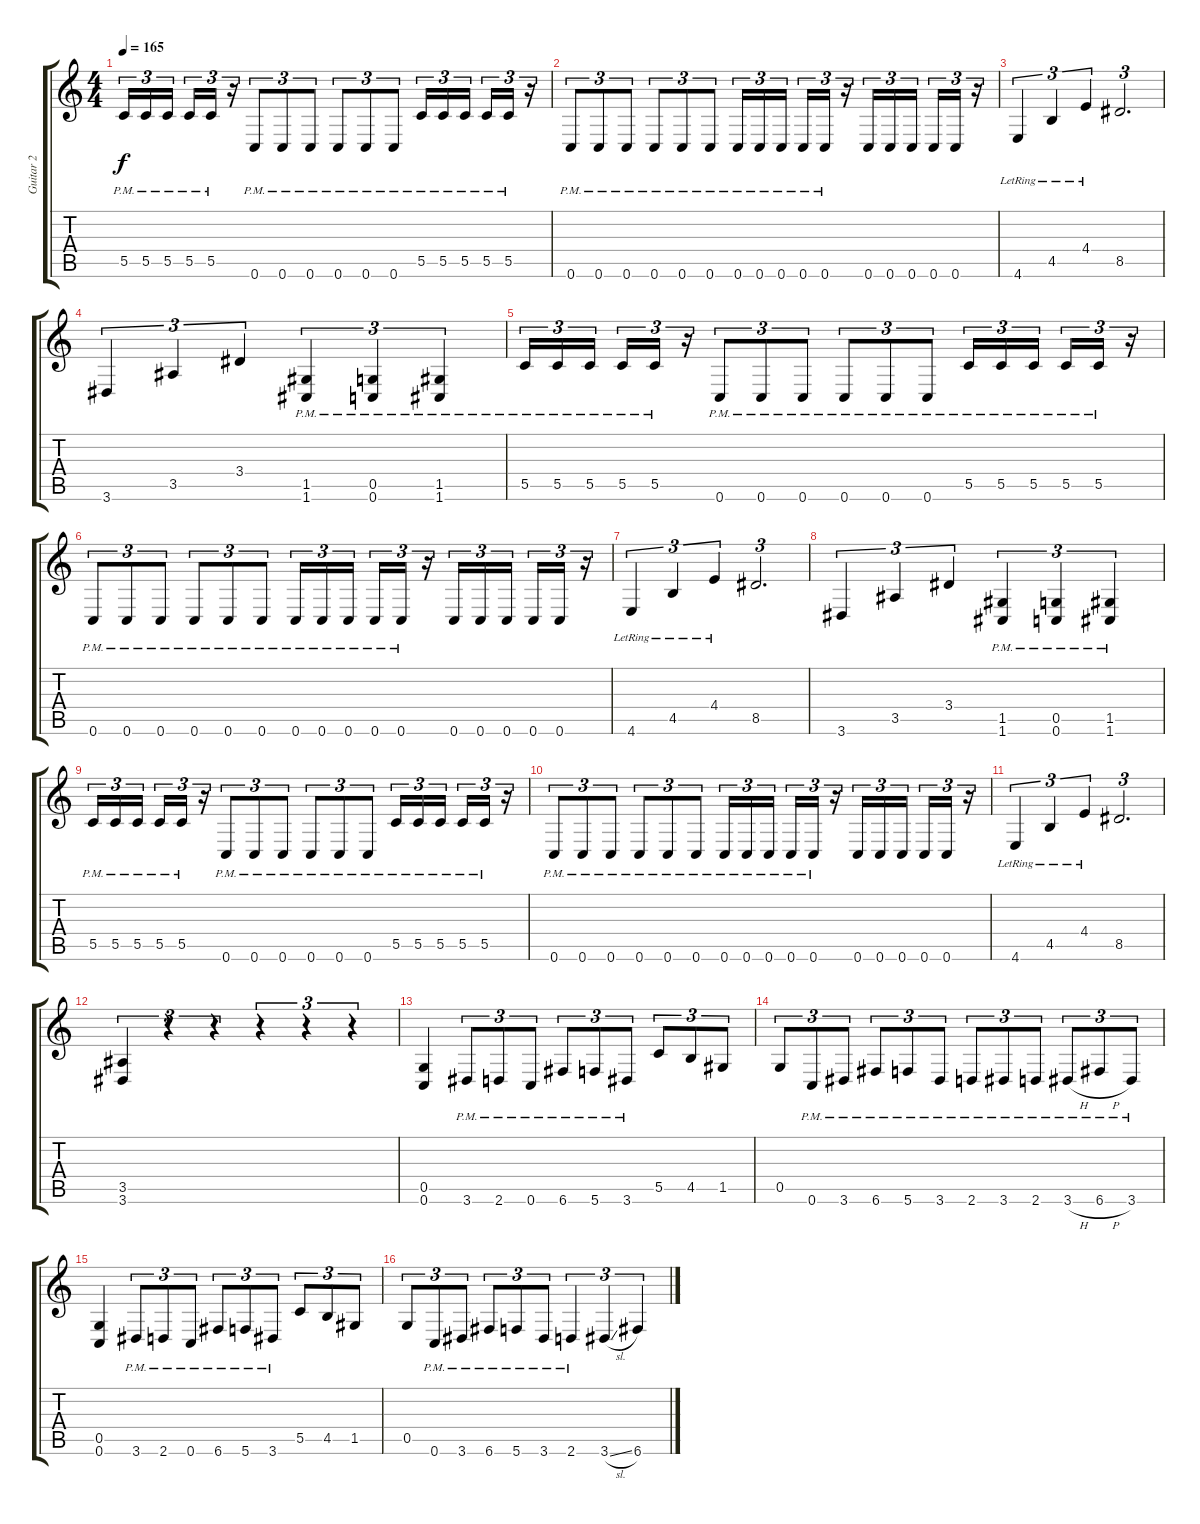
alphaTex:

\track ("Guitar 2" "Guitar 2") {instrument distortionguitar}
\staff {score tabs}
\tuning (D4 A3 F3 C3 G2 C2) {hide}
\ts (4 4)
\tempo 165
\clef g2
\ks c
5.5{pm}.16{tu (3 2) dy f} 5.5{pm}.16{tu (3 2)} 5.5{pm}.16{tu (3 2) beam splitsecondary} 5.5{pm}.16{tu (3 2)} 5.5{pm}.16{tu (3 2)} r.16{tu (3 2)} 0.6{pm}.8{tu (3 2)} 0.6{pm}.8{tu (3 2)} 0.6{pm}.8{tu (3 2)} 0.6{pm}.8{tu (3 2)} 0.6{pm}.8{tu (3 2)} 0.6{pm}.8{tu (3 2)} 5.5{pm}.16{tu (3 2)} 5.5{pm}.16{tu (3 2)} 5.5{pm}.16{tu (3 2) beam splitsecondary} 5.5{pm}.16{tu (3 2)} 5.5{pm}.16{tu (3 2)} r.16{tu (3 2)} |
0.6{pm}.8{tu (3 2)} 0.6{pm}.8{tu (3 2)} 0.6{pm}.8{tu (3 2)} 0.6{pm}.8{tu (3 2)} 0.6{pm}.8{tu (3 2)} 0.6{pm}.8{tu (3 2)} 0.6{pm}.16{tu (3 2)} 0.6{pm}.16{tu (3 2)} 0.6{pm}.16{tu (3 2) beam splitsecondary} 0.6{pm}.16{tu (3 2)} 0.6{pm}.16{tu (3 2)} r.16{tu (3 2)} 0.6.16{tu (3 2)} 0.6.16{tu (3 2)} 0.6.16{tu (3 2) beam splitsecondary} 0.6.16{tu (3 2)} 0.6.16{tu (3 2)} r.16{tu (3 2)} |
4.6{lr}.4{tu (3 2)} 4.5{lr}.4{tu (3 2)} 4.4{lr}.4{tu (3 2)} 8.5.2{d tu (3 2)} |
3.6.4{tu (3 2)} 3.5.4{tu (3 2)} 3.4.4{tu (3 2)} (1.5{pm} 1.6{pm}).4{tu (3 2)} (0.5{pm} 0.6{pm}).4{tu (3 2)} (1.5{pm} 1.6{pm}).4{tu (3 2)} |
5.5{pm}.16{tu (3 2)} 5.5{pm}.16{tu (3 2)} 5.5{pm}.16{tu (3 2) beam splitsecondary} 5.5{pm}.16{tu (3 2)} 5.5{pm}.16{tu (3 2)} r.16{tu (3 2)} 0.6{pm}.8{tu (3 2)} 0.6{pm}.8{tu (3 2)} 0.6{pm}.8{tu (3 2)} 0.6{pm}.8{tu (3 2)} 0.6{pm}.8{tu (3 2)} 0.6{pm}.8{tu (3 2)} 5.5{pm}.16{tu (3 2)} 5.5{pm}.16{tu (3 2)} 5.5{pm}.16{tu (3 2) beam splitsecondary} 5.5{pm}.16{tu (3 2)} 5.5{pm}.16{tu (3 2)} r.16{tu (3 2)} |
0.6{pm}.8{tu (3 2)} 0.6{pm}.8{tu (3 2)} 0.6{pm}.8{tu (3 2)} 0.6{pm}.8{tu (3 2)} 0.6{pm}.8{tu (3 2)} 0.6{pm}.8{tu (3 2)} 0.6{pm}.16{tu (3 2)} 0.6{pm}.16{tu (3 2)} 0.6{pm}.16{tu (3 2) beam splitsecondary} 0.6{pm}.16{tu (3 2)} 0.6{pm}.16{tu (3 2)} r.16{tu (3 2)} 0.6.16{tu (3 2)} 0.6.16{tu (3 2)} 0.6.16{tu (3 2) beam splitsecondary} 0.6.16{tu (3 2)} 0.6.16{tu (3 2)} r.16{tu (3 2)} |
4.6{lr}.4{tu (3 2)} 4.5{lr}.4{tu (3 2)} 4.4{lr}.4{tu (3 2)} 8.5.2{d tu (3 2)} |
3.6.4{tu (3 2)} 3.5.4{tu (3 2)} 3.4.4{tu (3 2)} (1.5{pm} 1.6{pm}).4{tu (3 2)} (0.5{pm} 0.6{pm}).4{tu (3 2)} (1.5{pm} 1.6{pm}).4{tu (3 2)} |
5.5{pm}.16{tu (3 2)} 5.5{pm}.16{tu (3 2)} 5.5{pm}.16{tu (3 2) beam splitsecondary} 5.5{pm}.16{tu (3 2)} 5.5{pm}.16{tu (3 2)} r.16{tu (3 2)} 0.6{pm}.8{tu (3 2)} 0.6{pm}.8{tu (3 2)} 0.6{pm}.8{tu (3 2)} 0.6{pm}.8{tu (3 2)} 0.6{pm}.8{tu (3 2)} 0.6{pm}.8{tu (3 2)} 5.5{pm}.16{tu (3 2)} 5.5{pm}.16{tu (3 2)} 5.5{pm}.16{tu (3 2) beam splitsecondary} 5.5{pm}.16{tu (3 2)} 5.5{pm}.16{tu (3 2)} r.16{tu (3 2)} |
0.6{pm}.8{tu (3 2)} 0.6{pm}.8{tu (3 2)} 0.6{pm}.8{tu (3 2)} 0.6{pm}.8{tu (3 2)} 0.6{pm}.8{tu (3 2)} 0.6{pm}.8{tu (3 2)} 0.6{pm}.16{tu (3 2)} 0.6{pm}.16{tu (3 2)} 0.6{pm}.16{tu (3 2) beam splitsecondary} 0.6{pm}.16{tu (3 2)} 0.6{pm}.16{tu (3 2)} r.16{tu (3 2)} 0.6.16{tu (3 2)} 0.6.16{tu (3 2)} 0.6.16{tu (3 2) beam splitsecondary} 0.6.16{tu (3 2)} 0.6.16{tu (3 2)} r.16{tu (3 2)} |
4.6{lr}.4{tu (3 2)} 4.5{lr}.4{tu (3 2)} 4.4{lr}.4{tu (3 2)} 8.5.2{d tu (3 2)} |
(3.5 3.6).4{tu (3 2)} r.4{tu (3 2)} r.4{tu (3 2)} r.4{tu (3 2)} r.4{tu (3 2)} r.4{tu (3 2)} |
(0.5 0.6).4 3.6{pm}.8{tu (3 2)} 2.6{pm}.8{tu (3 2)} 0.6{pm}.8{tu (3 2)} 6.6{pm}.8{tu (3 2)} 5.6{pm}.8{tu (3 2)} 3.6{pm}.8{tu (3 2)} 5.5.8{tu (3 2)} 4.5.8{tu (3 2)} 1.5.8{tu (3 2)} |
0.5.8{tu (3 2)} 0.6{pm}.8{tu (3 2)} 3.6{pm}.8{tu (3 2)} 6.6{pm}.8{tu (3 2)} 5.6{pm}.8{tu (3 2)} 3.6{pm}.8{tu (3 2)} 2.6{pm}.8{tu (3 2)} 3.6{pm}.8{tu (3 2)} 2.6{pm}.8{tu (3 2)} 3.6{h pm}.8{tu (3 2)} 6.6{h pm}.8{tu (3 2)} 3.6{pm}.8{tu (3 2)} |
(0.5 0.6).4 3.6{pm}.8{tu (3 2)} 2.6{pm}.8{tu (3 2)} 0.6{pm}.8{tu (3 2)} 6.6{pm}.8{tu (3 2)} 5.6{pm}.8{tu (3 2)} 3.6{pm}.8{tu (3 2)} 5.5.8{tu (3 2)} 4.5.8{tu (3 2)} 1.5.8{tu (3 2)} |
0.5.8{tu (3 2)} 0.6{pm}.8{tu (3 2)} 3.6{pm}.8{tu (3 2)} 6.6{pm}.8{tu (3 2)} 5.6{pm}.8{tu (3 2)} 3.6{pm}.8{tu (3 2)} 2.6{pm}.4{tu (3 2)} 3.6{sl}.4{tu (3 2)} 6.6.4{tu (3 2)}
